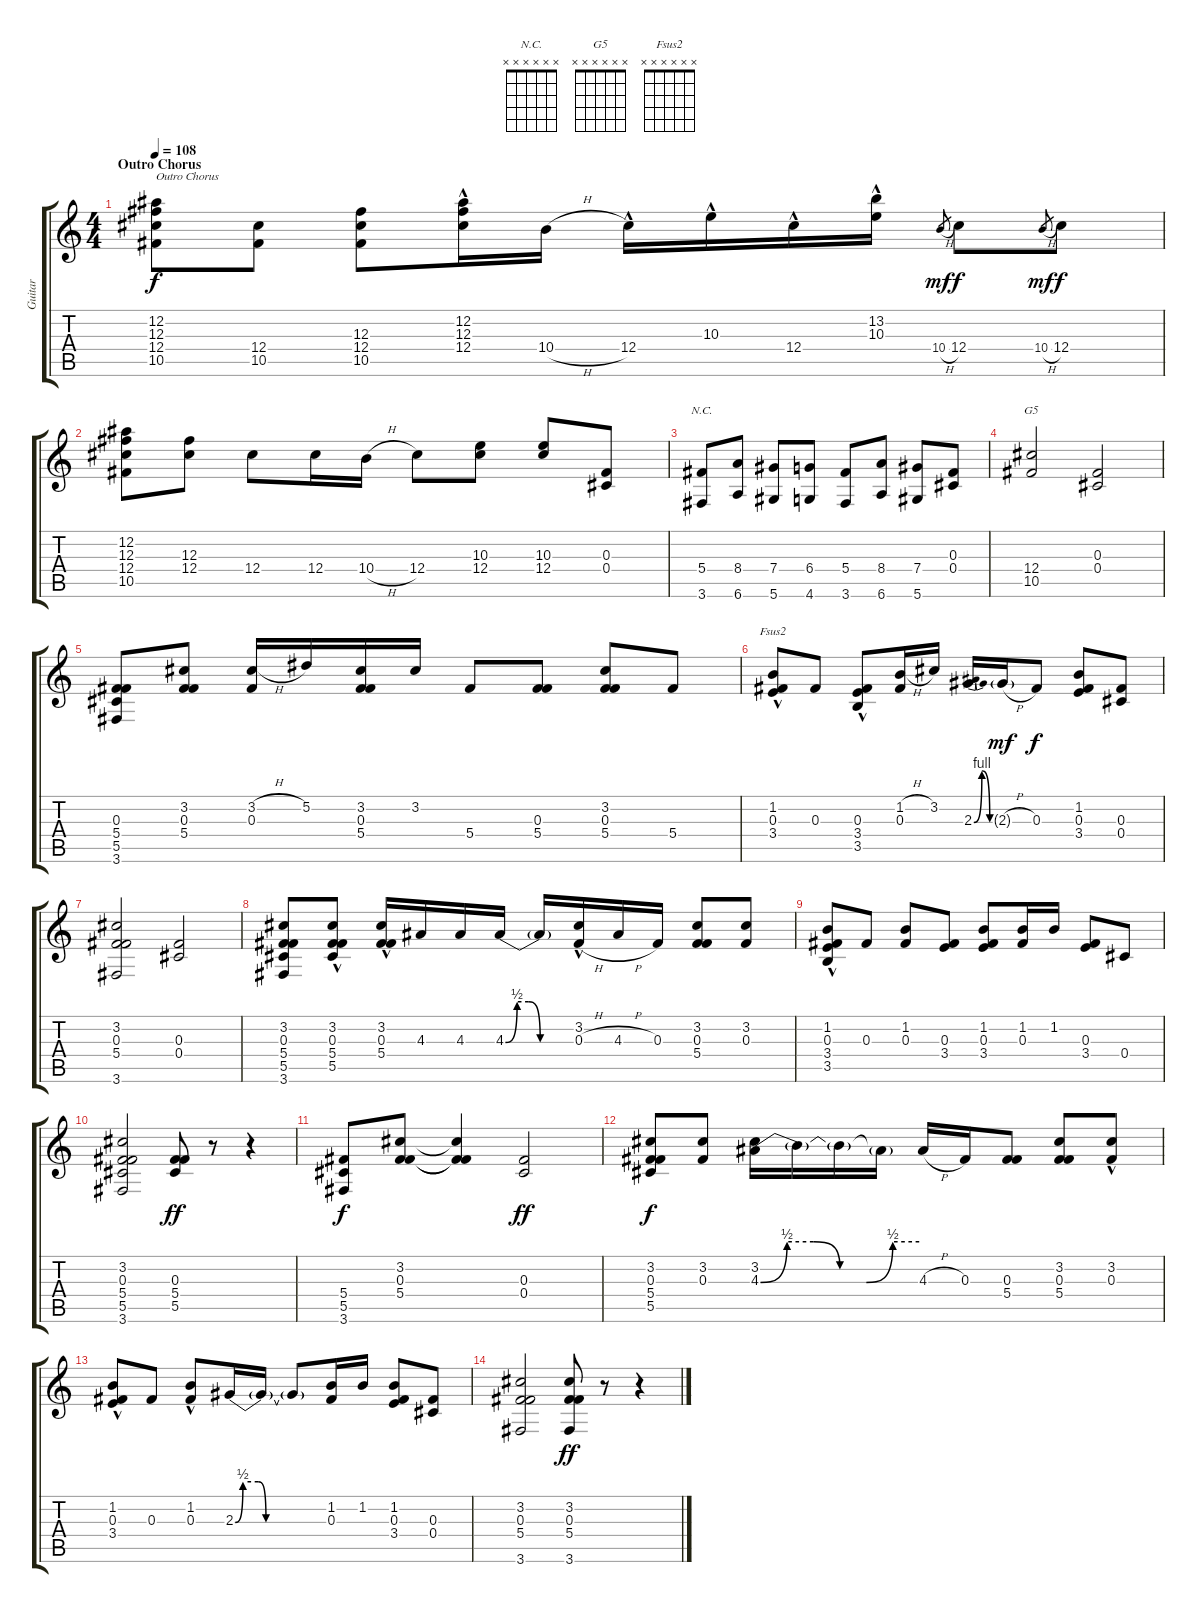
\track ("Guitar" "Guitar") {instrument overdrivenguitar}
\staff {score tabs}
\tuning (Eb4 Bb3 Gb3 Db3 Ab2 Eb2) {hide}
\chord ("N.C." x x x x x x) {firstfret 0}
\chord ("G5" x x x x x x) {firstfret 0}
\chord ("Fsus2" x x x x x x) {firstfret 0}
\ts (4 4)
\section ("" "Outro Chorus")
\tempo 108
\clef g2
\ks c
(12.2 12.3 12.4 10.5).8{txt "Outro Chorus" dy f} (12.4 10.5).8 (12.3 12.4 10.5).8 (12.2{hac} 12.3{hac} 12.4).16 10.4{h}.16 12.4{hac}.16 10.3{hac}.16 12.4{hac}.16 (13.2{hac} 10.3{hac}).16 10.4{h}.8{gr dy mf} 12.4.8{dy f} 10.4{h}.8{gr dy mf} 12.4.8{dy f} |
(12.2 12.3 12.4 10.5).8 (12.3 12.4).8 12.4.8 12.4.16 10.4{h}.16 12.4.8 (10.3 12.4).8 (10.3 12.4).8 (0.3 0.4).8 |
(5.4 3.6).8{ch "N.C."} (8.4 6.6).8 (7.4 5.6).8 (6.4 4.6).8 (5.4 3.6).8 (8.4 6.6).8 (7.4 5.6).8 (0.3 0.4).8 |
(12.4 10.5).2{ch "G5"} (0.3 0.4).2 |
(0.3 5.4 5.5 3.6).8 (3.2 0.3 5.4).8 (3.2{h} 0.3).16 5.2.16 (3.2 0.3 5.4).16 3.2.16 5.4.8 (0.3 5.4).8 (3.2 0.3 5.4).8 5.4.8 |
(1.2{hac} 0.3 3.4).8{ch "Fsus2"} 0.3.8 (0.3 3.4 3.5{hac}).8 (1.2{h} 0.3).16 3.2.16 2.3{be (bendrelease 0 0 15 4 30 4 60 0)}.16 2.3{h g}.16{dy mf} 0.3.8{dy f} (1.2 0.3 3.4).8 (0.3 0.4).8 |
(3.2 0.3 5.4 3.6).2 (0.3 0.4).2 |
(3.2 0.3 5.4 5.5 3.6).8 (3.2 0.3 5.4 5.5{hac}).8 (3.2 0.3 5.4{hac}).16 4.3.16 4.3.16 4.3{be (custom 0 0 10 2 20 2 30 0 60 0)}.16 4.3{t}.16 (3.2{hac} 0.3{h}).16 4.3{h}.16 0.3.16 (3.2 0.3 5.4).8 (3.2 0.3).8 |
(1.2 0.3 3.4{hac} 3.5).8 0.3.8 (1.2 0.3).8 (0.3 3.4).8 (1.2 0.3 3.4).8 (1.2 0.3).16 1.2.16 (0.3 3.4).8 0.4.8 |
(3.2 0.3 5.4 5.5 3.6).2 (0.3 5.4 5.5).8{dy ff} r.8 r.4 |
(5.4 5.5 3.6).8{dy f} (3.2 0.3 5.4).8 (3.2{t} 0.3{t} 5.4{t}).4 (0.3 0.4).2{dy ff} |
(3.2 0.3 5.4 5.5).8{dy f} (3.2 0.3).8 (3.2 4.3{be (custom 0 0 10 2 20 2 30 0 40 0 50 2 60 2)}).16 4.3{t}.16 4.3{t}.16 4.3{t}.16 4.3{h}.16 0.3.16 (0.3 5.4).8 (3.2 0.3 5.4).8 (3.2{hac} 0.3{hac}).8 |
(1.2 0.3 3.4{hac}).8 0.3.8 (1.2{hac} 0.3).8 2.3{be (custom 0 0 5 2 15 2 20 0 60 0)}.16 2.3{t}.16 2.3{t}.8 (1.2 0.3).16 1.2.16 (1.2 0.3 3.4).8 (0.3 0.4).8 |
(3.2 0.3 5.4 3.6).2 (3.2 0.3 5.4 3.6).8{dy ff} r.8 r.4
